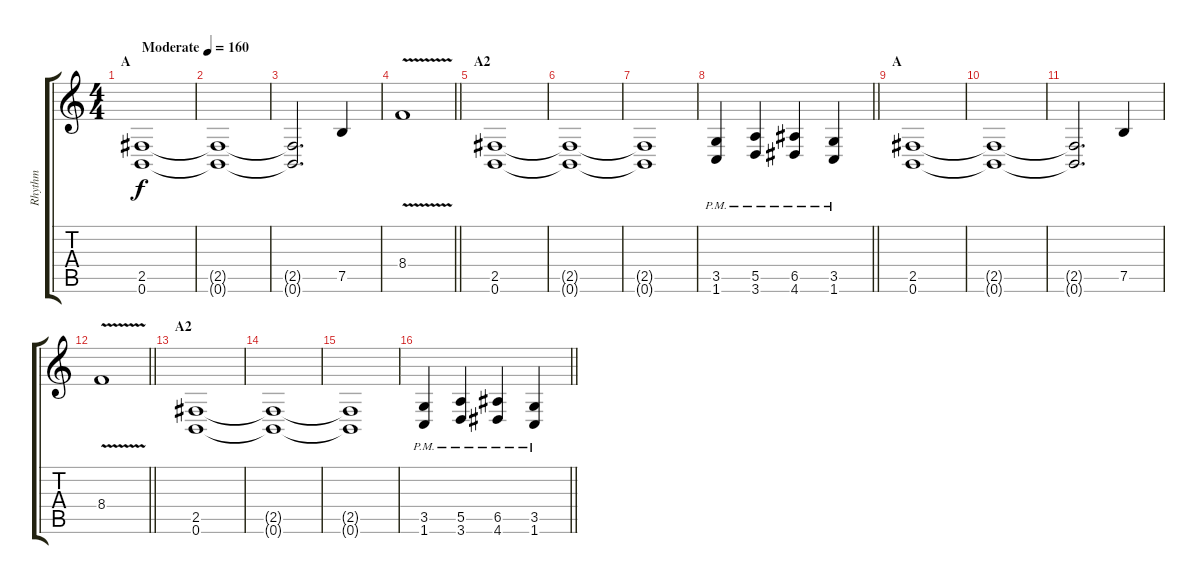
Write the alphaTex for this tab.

\track ("Rhythm" "Rhythm") {instrument distortionguitar}
\staff {score tabs}
\tuning (B3 Gb3 D3 A2 E2 B1) {hide}
\ts (4 4)
\section ("" "A")
\tempo (160 "Moderate")
\clef g2
\ks c
(2.5 0.6).1{dy f instrument distortionguitar} |
(2.5{t} 0.6{t}).1 |
(2.5{t} 0.6{t}).2{d} 7.5.4 |
\barLineRight lightlight
8.4{v}.1 |
\section ("" "A2")
(2.5 0.6).1 |
(2.5{t} 0.6{t}).1 |
(2.5{t} 0.6{t}).1 |
\barLineRight lightlight
(3.5{pm} 1.6{pm}).4 (5.5{pm} 3.6{pm}).4 (6.5{pm} 4.6{pm}).4 (3.5{pm} 1.6{pm}).4 |
\section ("" "A")
(2.5 0.6).1 |
(2.5{t} 0.6{t}).1 |
(2.5{t} 0.6{t}).2{d} 7.5.4 |
\barLineRight lightlight
8.4{v}.1 |
\section ("" "A2")
(2.5 0.6).1 |
(2.5{t} 0.6{t}).1 |
(2.5{t} 0.6{t}).1 |
\barLineRight lightlight
(3.5{pm} 1.6{pm}).4 (5.5{pm} 3.6{pm}).4 (6.5{pm} 4.6{pm}).4 (3.5{pm} 1.6{pm}).4
